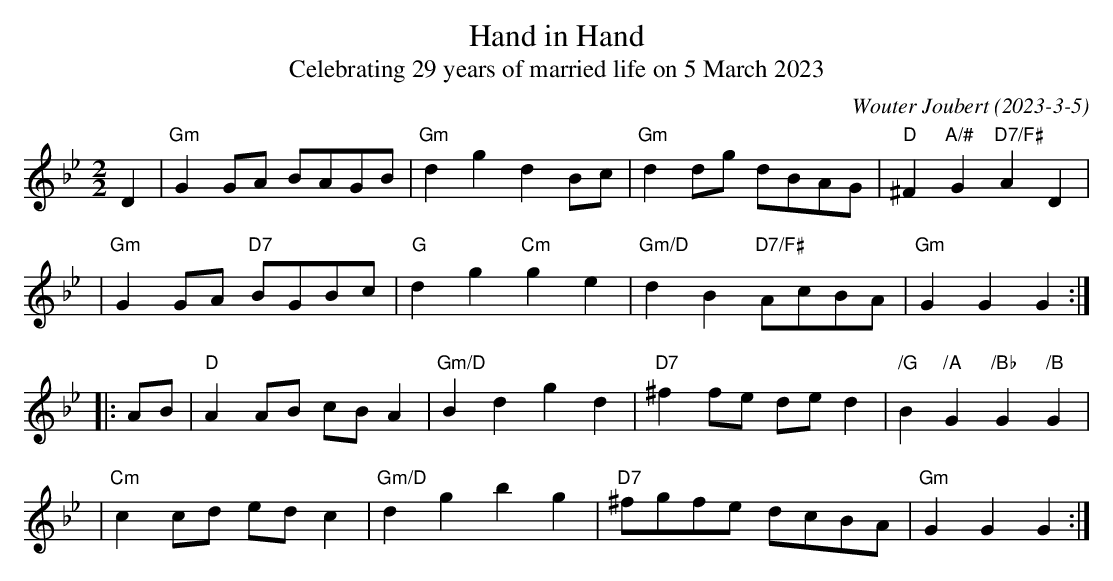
X:1
T: Hand in Hand
T: Celebrating 29 years of married life on 5 March 2023
C: Wouter Joubert (2023-3-5)
M: 2/2
L: 1/8
K: Gm
D2 \
| "Gm"G2GA BAGB | "Gm"d2g2 d2Bc | "Gm"d2dg dBAG | "D"^F2"A/#"G2 "D7/F#"A2D2 |
| "Gm"G2GA "D7"BGBc | "G"d2g2 "Cm"g2e2 | "Gm/D"d2B2 "D7/F#"AcBA | "Gm"G2G2 G2 :|
|: AB \
| "D"A2AB cBA2 | "Gm/D"B2d2 g2d2 | "D7"^f2fe ded2 | "/G"B2"/A"G2 "/Bb"G2 "/B"G2 |
| "Cm"c2cd edc2 | "Gm/D"d2g2 b2g2 | "D7"^fgfe dcBA | "Gm"G2G2 G2 :|
